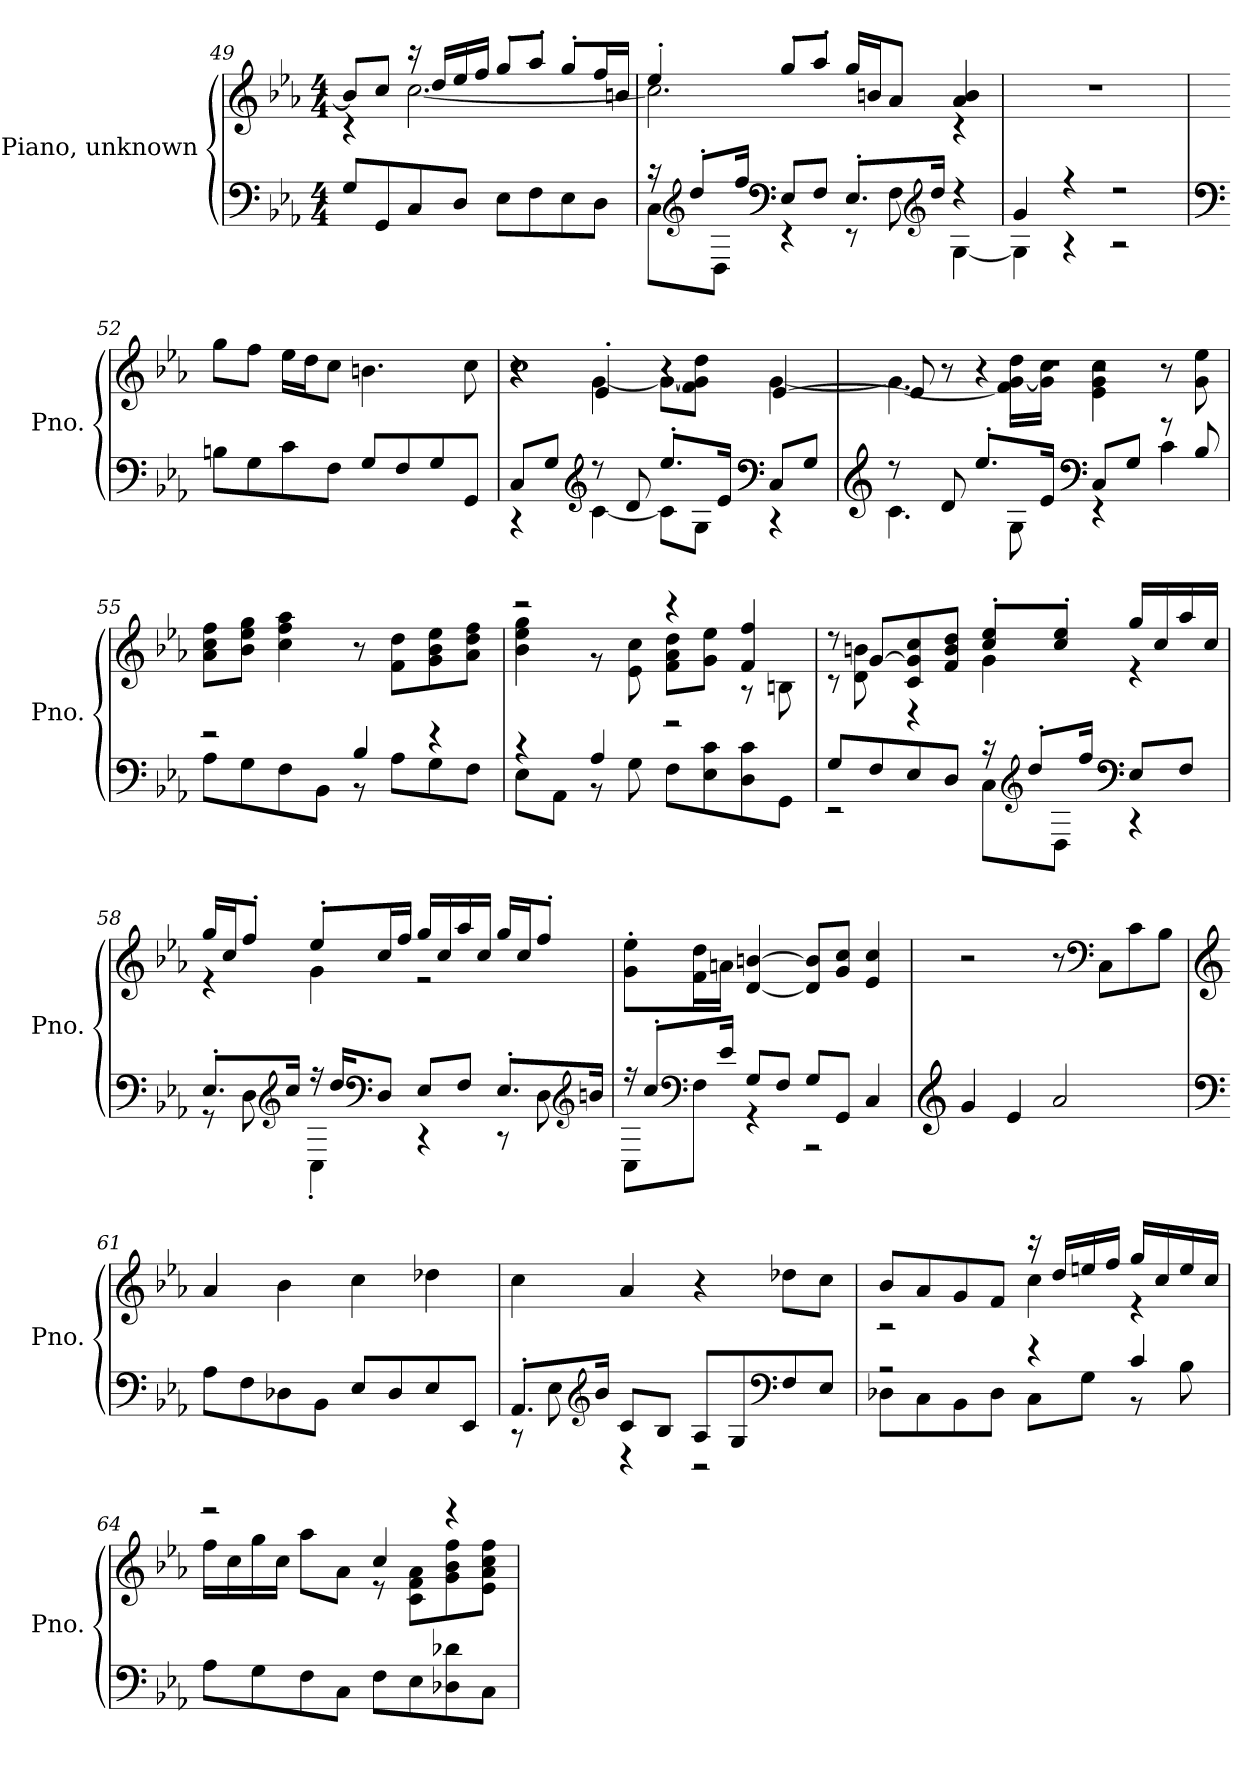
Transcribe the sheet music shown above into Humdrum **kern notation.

**kern	**kern
*part1	*part1
*staff2	*staff1
*I"Piano, unknown	*
*I'Pno.	*
*clefF4	*clefG2
*k[b-e-a-]	*k[b-e-a-]
*M4/4	*M4/4
=49	=49
*	*^
8G/L	8b/L]	4r
8GG/	8cc/J	.
8C/	16r	[2.cc\
.	16dd/LL	.
8D/J	16ee-/	.
.	16ff/JJ	.
8E-\L	8gg'/L	.
8F\	8aa-'/J	.
8E-\	8gg'/L	.
8D\J	16ff/L	.
.	16bn/JJ	.
!!LO:LB:g=z	!!
=50	=50	=50
*^	*	*
16r	8C\L	4ee-'/	2.cc\]
*clefG2	*	*	*
8dd'/L	.	.	.
.	8D\J	.	.
16ff/Jk	.	.	.
*clefF4	*	*	*
8E-/L	4r	8gg'/L	.
8F/J	.	8aa-'/J	.
8.E-'/L	8r	16gg/LL	.
.	.	16bn/J	.
.	8F\	8a-/J	.
*clefG2	*	*	*
16dd/Jk	.	.	.
4r	[4G\	4a-/ 4b/	4r
*	*	*v	*v
=51	=51	=51
4g/	4G\]	1r
4r	4r	.
2r	2r	.
*v	*v	*
=52	=52
*clefF4	*
8Bn\L	8gg\L
8G\	8ff\J
8c\	16ee-\LL
.	16dd\J
8F\J	8cc\J
8G/L	4.bn\
8F/	.
8G/	.
8GG/J	8cc\
!!LO:LB:g=z
=53	=53
*^	*^
*	*	*	*^
8C/L	4r	1cc	4r	4r
8G/J	.	.	.	.
*clefG2	*	*	*	*
8r	[4c\	.	[4g\	4e-'/
8d/	.	.	.	.
8.ee-'/L	8c\L]	.	8g\L_	4r
.	8G\J	.	8f\ 8g\] 8dd\J	.
16e-/Jk	.	.	.	.
*clefF4	*	*	*	*
8C/L	4r	.	[4g\	[4e-/
8G/J	.	.	.	.
=54	=54	=54	=54	=54
*clefG2	*	*	*	*
8r	4.c\	1r	4.g\_	8e-/]
8d/	.	.	.	8r
8.ee-'/L	.	.	.	4r
.	8G\	.	16f\ 16g\_ 16dd\LL	.
16e-/Jk	.	.	16g\] 16cc\JJ	.
*clefF4	*	*	*	*
8C/L	4r	.	4e-\ 4g\ 4cc\	2r
8G/J	.	.	.	.
8r	4c\	.	8r	.
8B-/	.	.	8g\ 8ee-\	.
*	*	*v	*v	*v
=55	=55	=55
2r	8A-\L	8a-\ 8cc\ 8ff\L
.	8G\	8b-\ 8ee-\ 8gg\J
.	8F\	4cc\ 4ff\ 4aa-\
.	8BB-\J	.
4B-/	8r	8r
.	8A-\L	8f\ 8dd\L
4r	8G\	8g\ 8b-\ 8ee-\
.	8F\J	8a-\ 8dd\ 8ff\J
!!LO:LB:g=z
=56	=56	=56
*	*	*^
4r	8E-\L	2r	4b-\ 4ee-\ 4gg\
.	8AA-\J	.	.
4A-/	8r	.	8r
.	8G\	.	8e-\ 8cc\
2r	8F\L	4r	8f\ 8a-\ 8dd\L
.	8E-\ 8c\	.	8g\ 8ee-\J
.	8D\ 8c\	4f/ 4ff/	8r
.	8GG\J	.	8Bn\
=57	=57	=57	=57
8G/L	2r	8r	8r
8F/	.	[8g/L	8d\ 8bn\
8E-/	.	8c/ 8g/] 8cc/	4r
8D/J	.	8f/ 8b/ 8dd/J	.
16r	8C\L	8cc/' 8ee-/'L	4g\
*clefG2	*	*	*
8dd'/L	.	.	.
.	8D\J	8cc/' 8ee-/'J	.
16ff/Jk	.	.	.
*clefF4	*	*	*
8E-/L	4r	16gg/LL	4r
.	.	16cc/	.
8F/J	.	16aa-/	.
.	.	16cc/JJ	.
!!LO:LB:g=z	!!
=58	=58	=58	=58
8.E-'/L	8r	16gg/LL	4r
.	.	16cc/J	.
.	8D\	8ff'/J	.
*clefG2	*	*	*
16cc/Jk	.	.	.
16r	4C'\	8ee-'/L	4g\
16dd/KL	.	.	.
*clefF4	*	*	*
8D/J	.	16cc/L	.
.	.	16ff/JJ	.
8E-/L	4r	16gg/LL	2r
.	.	16cc/	.
8F/J	.	16aa-/	.
.	.	16cc/JJ	.
8.E-'/L	8r	16gg/LL	.
.	.	16cc/J	.
.	8D\	8ff'/J	.
*clefG2	*	*	*
16bn/Jk	.	.	.
*	*	*v	*v
=59	=59	=59
16r	8C\L	8g\' 8ee-\'L
8cc'/L	.	.
*clefF4	*	*
.	8F\J	16f\ 16dd\L
16e-/Jk	.	16an\JJ
8G/L	4r	[4d/ [4bn/
8F/J	.	.
8G/L	2r	8d/] 8b/]L
8GG/J	.	8g/ 8cc/J
4C/	.	4e-/ 4cc/
*v	*v	*
=60	=60
*clefG2	*
4g/	2r
4e-/	.
2a-/	8r
*	*clefF4
.	8C\L
.	8c\
.	8B-\J
!!LO:PB:g=z
=61	=61
*clefF4	*clefG2
8A-\L	4a-/
8F\	.
8D-X\	4b-\
8BB-\J	.
8E-/L	4cc\
8D-/	.
8E-/	4dd-X\
8EE-/J	.
=62	=62
*^	*
8.AA-'/L	8r	4cc\
.	8E-\	.
*clefG2	*	*
16b-/Jk	.	.
8c/L	4r	4a-/
8B-/J	.	.
8A-/L	2r	4r
8G/	.	.
*clefF4	*	*
8F/	.	8dd-X\L
8E-/J	.	8cc\J
=63	=63	=63
*	*	*^
2r	8D-X\L	8b-/L	2r
.	8C\	8a-/	.
.	8BB-\	8g/	.
.	8D-\J	8f/J	.
4r	8C\L	16r	4cc\
.	.	16dd/LL	.
.	8G\J	16een/	.
.	.	16ff/JJ	.
4c/	8r	16gg/LL	4r
.	.	16cc/	.
.	8B-\	16ee/	.
.	.	16cc/JJ	.
*v	*v	*	*
!!LO:LB:g=z	!!
=64	=64	=64
8A-\L	2r	16ff\LL
.	.	16cc\
8G\	.	16gg\
.	.	16cc\JJ
8F\	.	8aa-\L
8C\J	.	8a-\J
8F\L	4cc/	8r
8E-\	.	8c\ 8f\ 8a-\L
8D-X\ 8d-X\	4r	8g\ 8b-\ 8ff\
8C\J	.	8e-\ 8a-\ 8cc\ 8ff\J
*	*v	*v
=	=
*-	*-
